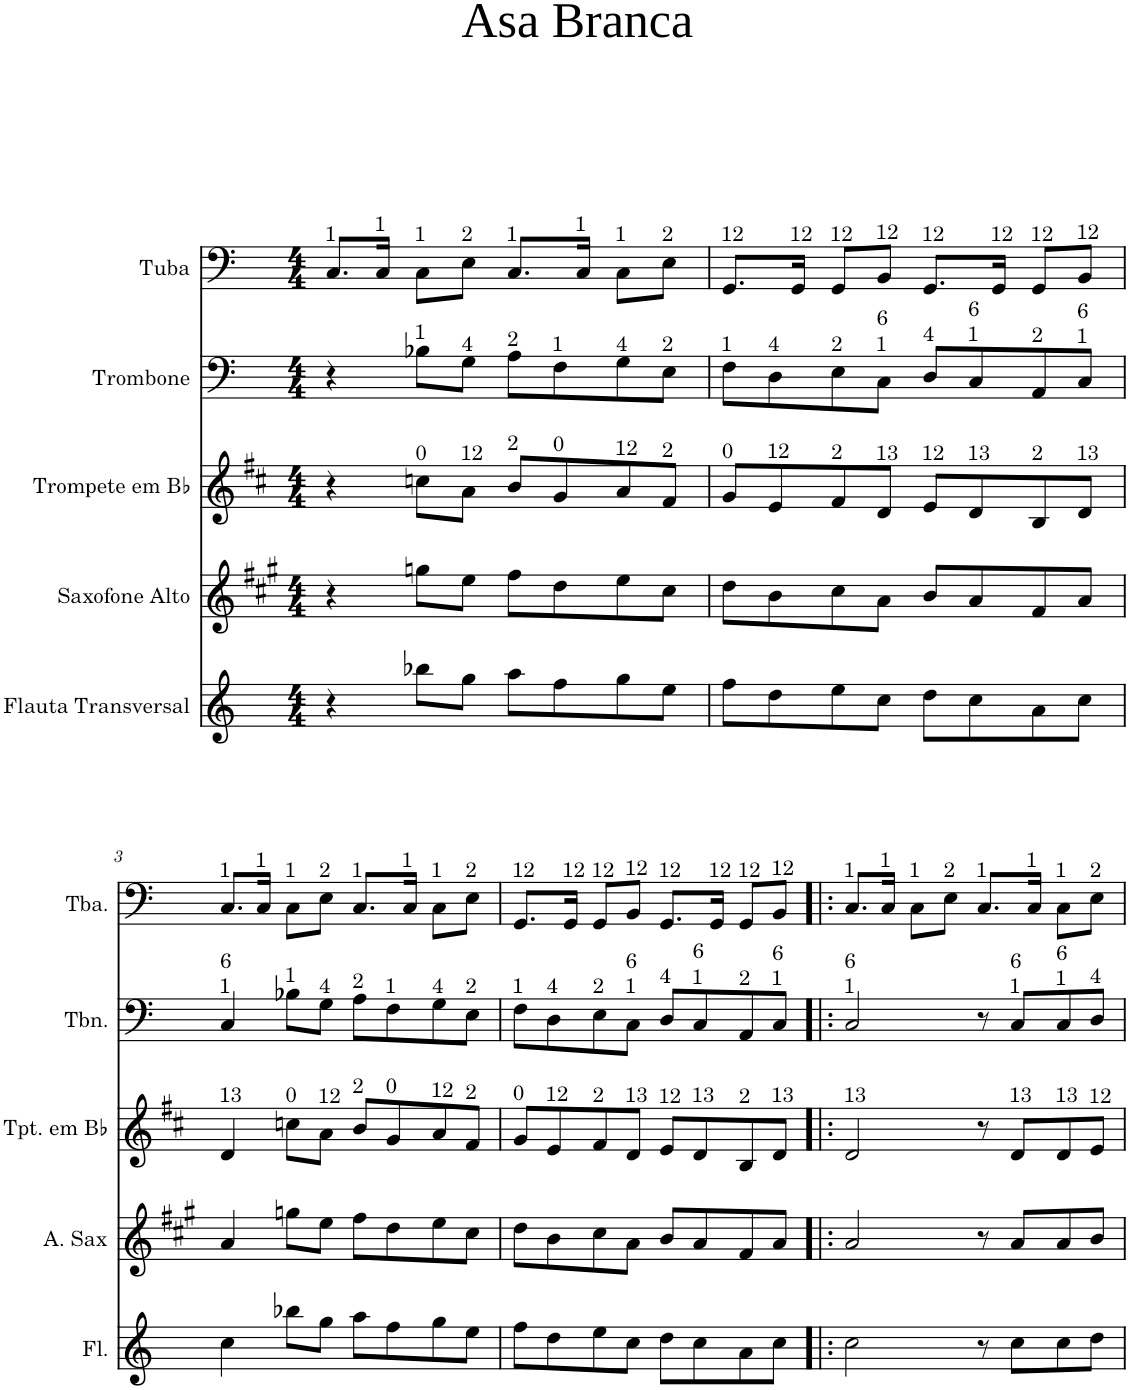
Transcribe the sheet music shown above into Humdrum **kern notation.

**kern	**kern	**kern	**kern	**kern
*part5	*part4	*part3	*part2	*part1
*staff5	*staff4	*staff3	*staff2	*staff1
*I"Flauta Transversal	*I"Saxofone Alto	*I"Trompete em Bb	*I"Trombone	*I"Tuba
*I'Fl.	*	*I'Tpt. em Bb	*I'Tbn.	*I'Tba.
*clefG2	*clefG2	*clefG2	*clefF4	*clefF4
*	*Trd5c9	*Trd1c2	*	*
*k[]	*k[f#c#g#]	*k[f#c#]	*k[]	*k[]
*M4/4	*M4/4	*M4/4	*M4/4	*M4/4
=1	=1	=1	=1	=1
!	!	!	!	!LO:TX:a:t=1
4r	4r	4r	4r	8.C/L
!	!	!	!	!LO:TX:a:t=1
.	.	.	.	16C/Jk
!	!	!	!	!LO:TX:a:t=1
!	!	!	!LO:TX:a:t=1	!
!	!	!LO:TX:a:t=0	!	!
8bb-X\L	8ggn\L	8ccn\L	8B-X\L	8C\L
!	!	!	!	!LO:TX:a:t=2
!	!	!	!LO:TX:a:t=4	!
!	!	!LO:TX:a:t=12	!	!
8gg\J	8ee\J	8a\J	8G\J	8E\J
!	!	!	!	!LO:TX:a:t=1
!	!	!	!LO:TX:a:t=2	!
!	!	!LO:TX:a:t=2	!	!
8aa\L	8ff#\L	8b/L	8A\L	8.C/L
!	!	!	!LO:TX:a:t=1	!
!	!	!LO:TX:a:t=0	!	!
8ff\	8dd\	8g/	8F\	.
!	!	!	!	!LO:TX:a:t=1
.	.	.	.	16C/Jk
!	!	!	!	!LO:TX:a:t=1
!	!	!	!LO:TX:a:t=4	!
!	!	!LO:TX:a:t=12	!	!
8gg\	8ee\	8a/	8G\	8C\L
!	!	!	!	!LO:TX:a:t=2
!	!	!	!LO:TX:a:t=2	!
!	!	!LO:TX:a:t=2	!	!
8ee\J	8cc#\J	8f#/J	8E\J	8E\J
=2	=2	=2	=2	=2
!	!	!	!	!LO:TX:a:t=12
!	!	!	!LO:TX:a:t=1	!
!	!	!LO:TX:a:t=0	!	!
8ff\L	8dd\L	8g/L	8F\L	8.GG/L
!	!	!	!LO:TX:a:t=4	!
!	!	!LO:TX:a:t=12	!	!
8dd\	8b\	8e/	8D\	.
!	!	!	!	!LO:TX:a:t=12
.	.	.	.	16GG/Jk
!	!	!	!	!LO:TX:a:t=12
!	!	!	!LO:TX:a:t=2	!
!	!	!LO:TX:a:t=2	!	!
8ee\	8cc#\	8f#/	8E\	8GG/L
!	!	!	!	!LO:TX:a:t=12
!	!	!	!LO:TX:a:t=6	!
!	!	!	!LO:TX:a:t=1	!
!	!	!LO:TX:a:t=13	!	!
8cc\J	8a\J	8d/J	8C\J	8BB/J
!	!	!	!	!LO:TX:a:t=12
!	!	!	!LO:TX:a:t=4	!
!	!	!LO:TX:a:t=12	!	!
8dd\L	8b/L	8e/L	8D/L	8.GG/L
!	!	!	!LO:TX:a:t=6	!
!	!	!	!LO:TX:a:t=1	!
!	!	!LO:TX:a:t=13	!	!
8cc\	8a/	8d/	8C/	.
!	!	!	!	!LO:TX:a:t=12
.	.	.	.	16GG/Jk
!	!	!	!	!LO:TX:a:t=12
!	!	!	!LO:TX:a:t=2	!
!	!	!LO:TX:a:t=2	!	!
8a\	8f#/	8B/	8AA/	8GG/L
!	!	!	!	!LO:TX:a:t=12
!	!	!	!LO:TX:a:t=6	!
!	!	!	!LO:TX:a:t=1	!
!	!	!LO:TX:a:t=13	!	!
8cc\J	8a/J	8d/J	8C/J	8BB/J
!!LO:LB:g=z
=3	=3	=3	=3	=3
!	!	!	!	!LO:TX:a:t=1
!	!	!	!LO:TX:a:t=6	!
!	!	!	!LO:TX:a:t=1	!
!	!	!LO:TX:a:t=13	!	!
4cc\	4a/	4d/	4C/	8.C/L
!	!	!	!	!LO:TX:a:t=1
.	.	.	.	16C/Jk
!	!	!	!	!LO:TX:a:t=1
!	!	!	!LO:TX:a:t=1	!
!	!	!LO:TX:a:t=0	!	!
8bb-X\L	8ggn\L	8ccn\L	8B-X\L	8C\L
!	!	!	!	!LO:TX:a:t=2
!	!	!	!LO:TX:a:t=4	!
!	!	!LO:TX:a:t=12	!	!
8gg\J	8ee\J	8a\J	8G\J	8E\J
!	!	!	!	!LO:TX:a:t=1
!	!	!	!LO:TX:a:t=2	!
!	!	!LO:TX:a:t=2	!	!
8aa\L	8ff#\L	8b/L	8A\L	8.C/L
!	!	!	!LO:TX:a:t=1	!
!	!	!LO:TX:a:t=0	!	!
8ff\	8dd\	8g/	8F\	.
!	!	!	!	!LO:TX:a:t=1
.	.	.	.	16C/Jk
!	!	!	!	!LO:TX:a:t=1
!	!	!	!LO:TX:a:t=4	!
!	!	!LO:TX:a:t=12	!	!
8gg\	8ee\	8a/	8G\	8C\L
!	!	!	!	!LO:TX:a:t=2
!	!	!	!LO:TX:a:t=2	!
!	!	!LO:TX:a:t=2	!	!
8ee\J	8cc#\J	8f#/J	8E\J	8E\J
=4	=4	=4	=4	=4
!	!	!	!	!LO:TX:a:t=12
!	!	!	!LO:TX:a:t=1	!
!	!	!LO:TX:a:t=0	!	!
8ff\L	8dd\L	8g/L	8F\L	8.GG/L
!	!	!	!LO:TX:a:t=4	!
!	!	!LO:TX:a:t=12	!	!
8dd\	8b\	8e/	8D\	.
!	!	!	!	!LO:TX:a:t=12
.	.	.	.	16GG/Jk
!	!	!	!	!LO:TX:a:t=12
!	!	!	!LO:TX:a:t=2	!
!	!	!LO:TX:a:t=2	!	!
8ee\	8cc#\	8f#/	8E\	8GG/L
!	!	!	!	!LO:TX:a:t=12
!	!	!	!LO:TX:a:t=6	!
!	!	!	!LO:TX:a:t=1	!
!	!	!LO:TX:a:t=13	!	!
8cc\J	8a\J	8d/J	8C\J	8BB/J
!	!	!	!	!LO:TX:a:t=12
!	!	!	!LO:TX:a:t=4	!
!	!	!LO:TX:a:t=12	!	!
8dd\L	8b/L	8e/L	8D/L	8.GG/L
!	!	!	!LO:TX:a:t=6	!
!	!	!	!LO:TX:a:t=1	!
!	!	!LO:TX:a:t=13	!	!
8cc\	8a/	8d/	8C/	.
!	!	!	!	!LO:TX:a:t=12
.	.	.	.	16GG/Jk
!	!	!	!	!LO:TX:a:t=12
!	!	!	!LO:TX:a:t=2	!
!	!	!LO:TX:a:t=2	!	!
8a\	8f#/	8B/	8AA/	8GG/L
!	!	!	!	!LO:TX:a:t=12
!	!	!	!LO:TX:a:t=6	!
!	!	!	!LO:TX:a:t=1	!
!	!	!LO:TX:a:t=13	!	!
8cc\J	8a/J	8d/J	8C/J	8BB/J
=5!|:	=5!|:	=5!|:	=5!|:	=5!|:
!	!	!	!	!LO:TX:a:t=1
!	!	!	!LO:TX:a:t=6	!
!	!	!	!LO:TX:a:t=1	!
!	!	!LO:TX:a:t=13	!	!
2cc\	2a/	2d/	2C/	8.C/L
!	!	!	!	!LO:TX:a:t=1
.	.	.	.	16C/Jk
!	!	!	!	!LO:TX:a:t=1
.	.	.	.	8C\L
!	!	!	!	!LO:TX:a:t=2
.	.	.	.	8E\J
!	!	!	!	!LO:TX:a:t=1
8r	8r	8r	8r	8.C/L
!	!	!	!LO:TX:a:t=6	!
!	!	!	!LO:TX:a:t=1	!
!	!	!LO:TX:a:t=13	!	!
8cc\L	8a/L	8d/L	8C/L	.
!	!	!	!	!LO:TX:a:t=1
.	.	.	.	16C/Jk
!	!	!	!	!LO:TX:a:t=1
!	!	!	!LO:TX:a:t=6	!
!	!	!	!LO:TX:a:t=1	!
!	!	!LO:TX:a:t=13	!	!
8cc\	8a/	8d/	8C/	8C\L
!	!	!	!	!LO:TX:a:t=2
!	!	!	!LO:TX:a:t=4	!
!	!	!LO:TX:a:t=12	!	!
8dd\J	8b/J	8e/J	8D/J	8E\J
=	=	=	=	=
*-	*-	*-	*-	*-
